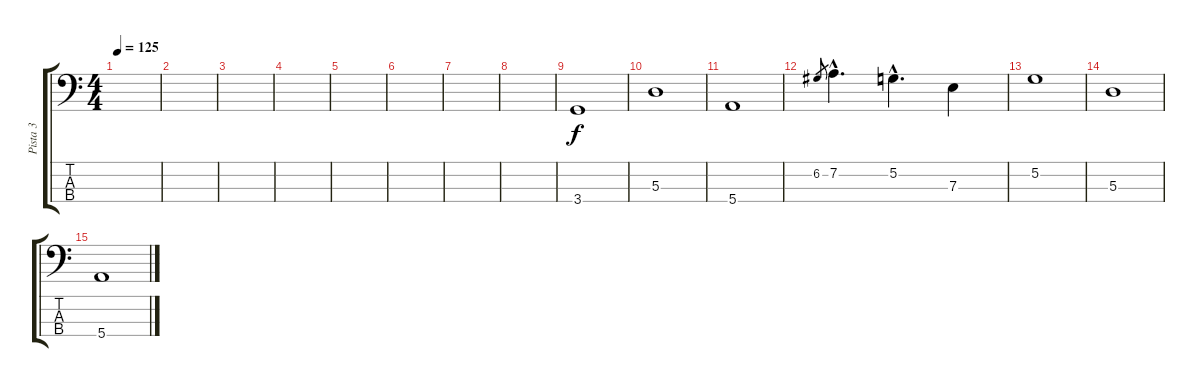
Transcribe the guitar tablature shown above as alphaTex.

\track ("Pista 3" "Pista 3") {instrument electricbassfinger}
\staff {score tabs}
\tuning (G2 D2 A1 E1) {hide}
\ts (4 4)
\tempo 125
\clef f4
\ks c
|
|
|
|
|
|
|
|
3.4.1 |
5.3.1 |
5.4.1 |
6.2.8{gr} 7.2{hac}.4{d} 5.2{hac}.4{d} 7.3.4 |
5.2.1 |
5.3.1 |
5.4.1
